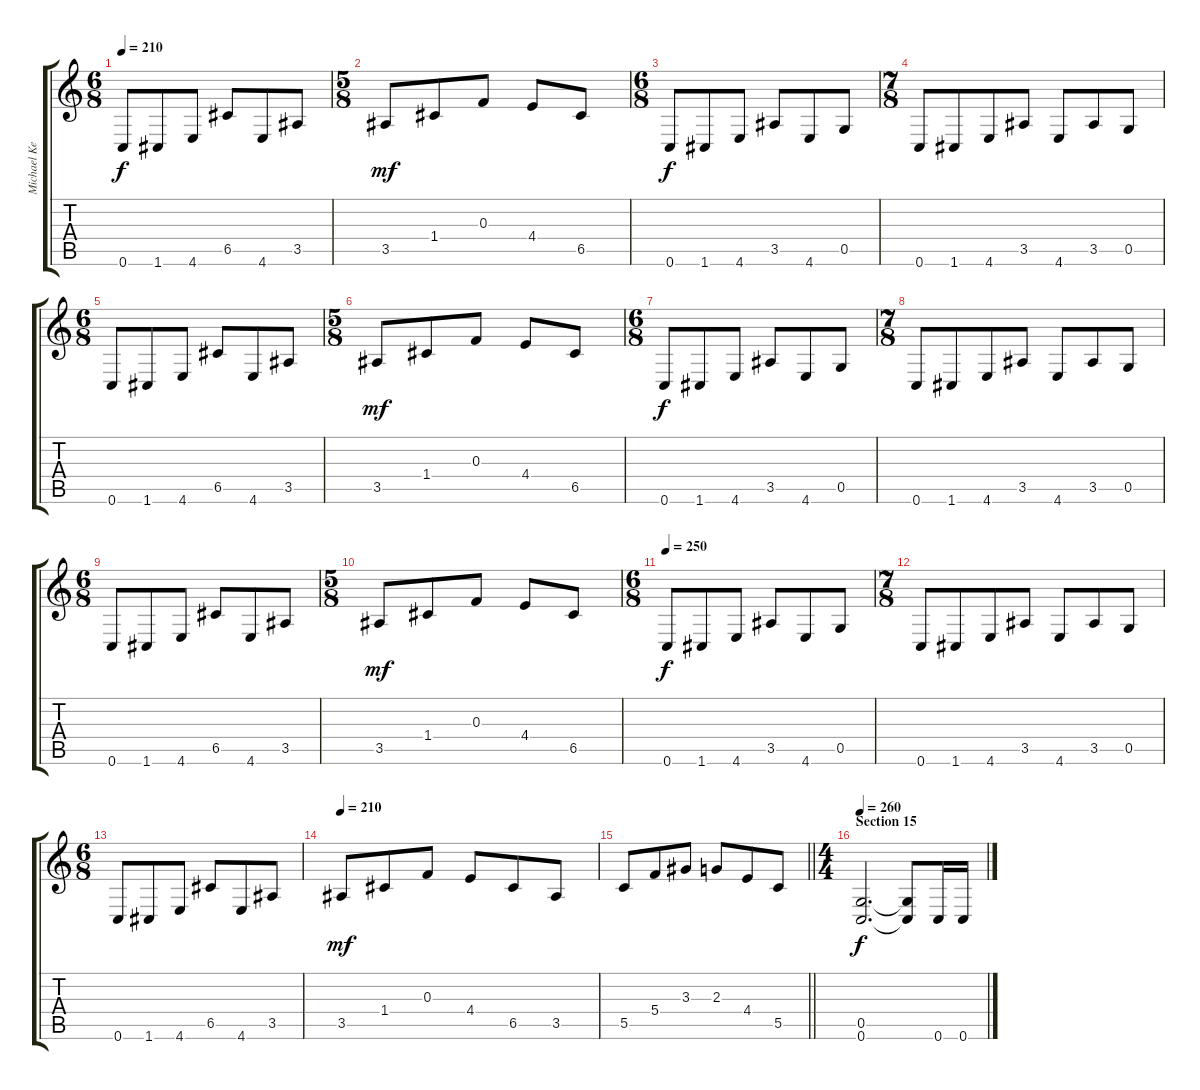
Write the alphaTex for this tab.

\track ("Michael Keene - guitar" "Michael Ke") {instrument distortionguitar}
\staff {score tabs}
\tuning (D4 A3 F3 C3 G2 C2) {hide}
\ts (6 8)
\tempo 210
\clef g2
\ks c
0.6.8{dy f} 1.6.8 4.6.8 6.5.8 4.6.8 3.5.8 |
\ts (5 8)
3.5.8{dy mf} 1.4.8 0.3.8 4.4.8 6.5.8 |
\ts (6 8)
0.6.8{dy f} 1.6.8 4.6.8 3.5.8 4.6.8 0.5.8 |
\ts (7 8)
0.6.8 1.6.8 4.6.8 3.5.8 4.6.8 3.5.8 0.5.8 |
\ts (6 8)
0.6.8 1.6.8 4.6.8 6.5.8 4.6.8 3.5.8 |
\ts (5 8)
3.5.8{dy mf} 1.4.8 0.3.8 4.4.8 6.5.8 |
\ts (6 8)
0.6.8{dy f} 1.6.8 4.6.8 3.5.8 4.6.8 0.5.8 |
\ts (7 8)
0.6.8 1.6.8 4.6.8 3.5.8 4.6.8 3.5.8 0.5.8 |
\ts (6 8)
0.6.8 1.6.8 4.6.8 6.5.8 4.6.8 3.5.8 |
\ts (5 8)
3.5.8{dy mf} 1.4.8 0.3.8 4.4.8 6.5.8 |
\ts (6 8)
\tempo 250
0.6.8{dy f} 1.6.8 4.6.8 3.5.8 4.6.8 0.5.8 |
\ts (7 8)
0.6.8 1.6.8 4.6.8 3.5.8 4.6.8 3.5.8 0.5.8 |
\ts (6 8)
0.6.8 1.6.8 4.6.8 6.5.8 4.6.8 3.5.8 |
\tempo 210
3.5.8{dy mf} 1.4.8 0.3.8 4.4.8 6.5.8 3.5.8 |
\barLineRight lightlight
5.5.8 5.4.8 3.3.8 2.3.8 4.4.8 5.5.8 |
\ts (4 4)
\section ("" "Section 15")
\tempo 260
(0.5 0.6).2{d dy f} (0.5{t} 0.6{t}).8 0.6.16 0.6.16
